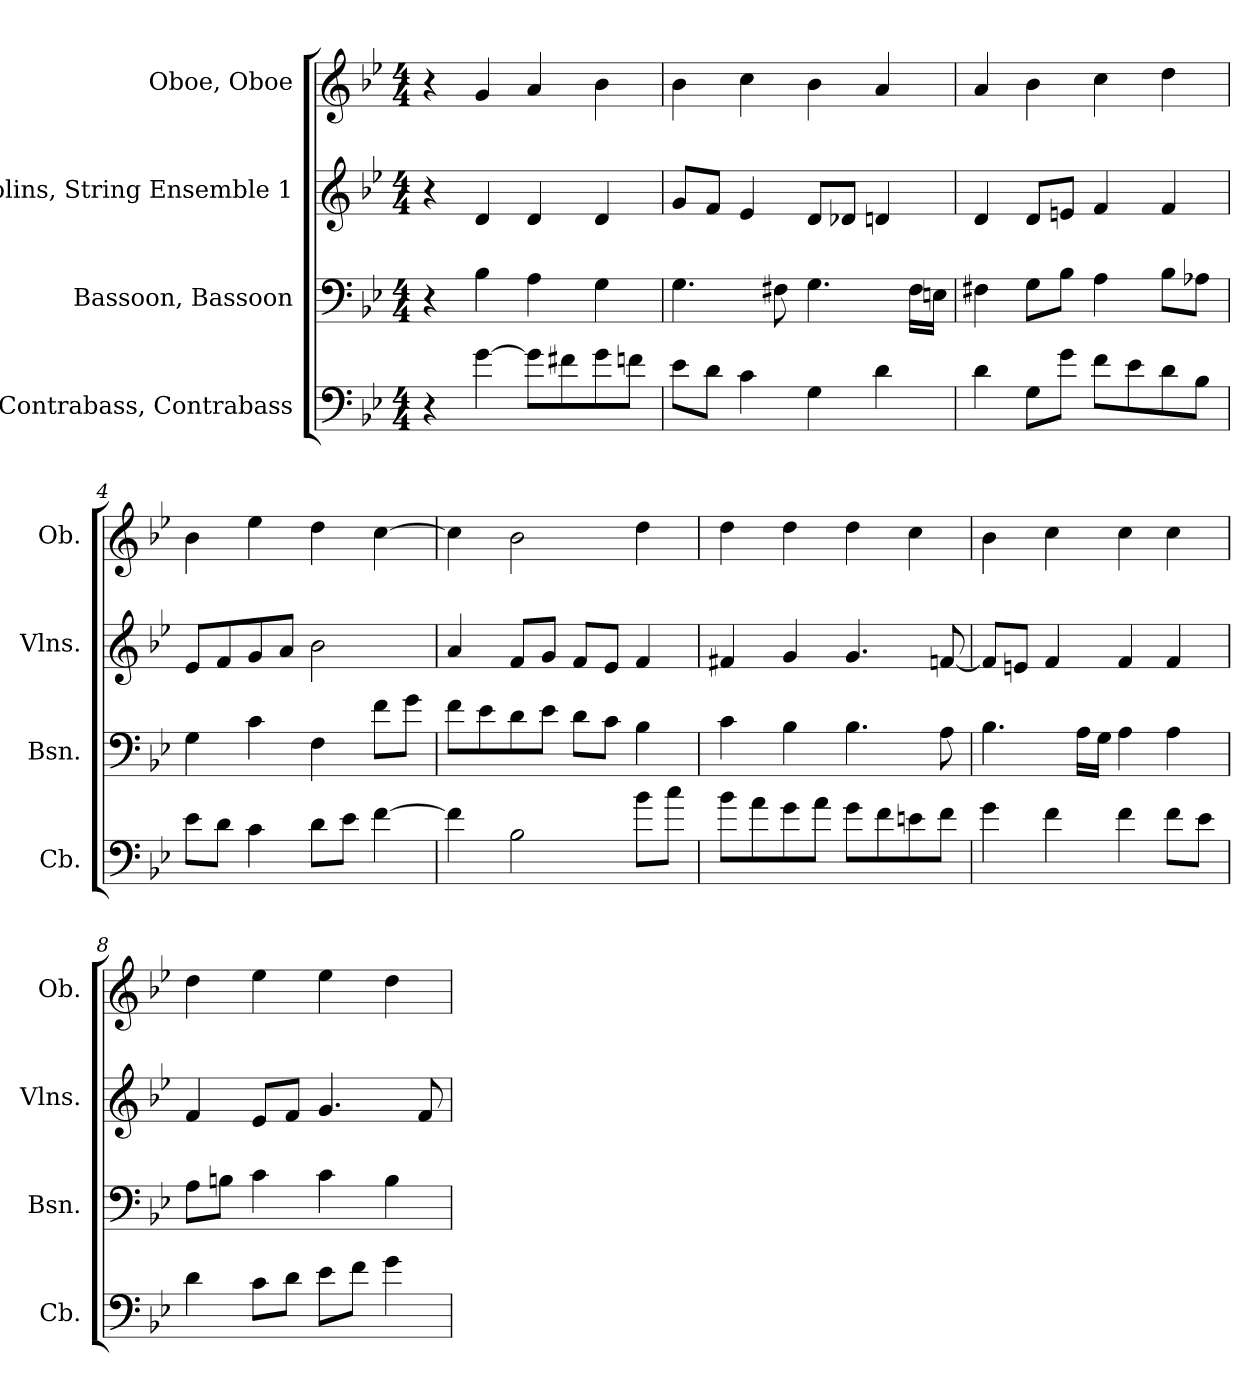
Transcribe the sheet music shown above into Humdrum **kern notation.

**kern	**kern	**kern	**kern
*part4	*part3	*part2	*part1
*staff4	*staff3	*staff2	*staff1
*I"Contrabass, Contrabass	*I"Bassoon, Bassoon	*I"Violins, String Ensemble 1	*I"Oboe, Oboe
*I'Cb.	*I'Bsn.	*I'Vlns.	*I'Ob.
*clefF4	*clefF4	*clefG2	*clefG2
*ITrd7c12	*	*	*
*k[b-e-]	*k[b-e-]	*k[b-e-]	*k[b-e-]
*M4/4	*M4/4	*M4/4	*M4/4
*MM55	*MM55	*MM55	*MM55
=1	=1	=1	=1
4r	4r	4r	4r
[4G\	4B-\	4d/	4g/
8G\L]	4A\	4d/	4a/
8F#X\	.	.	.
8G\	4G\	4d/	4b-\
8Fn\J	.	.	.
=2	=2	=2	=2
8E-\L	4.G\	8g/L	4b-\
8D\J	.	8f/J	.
4C\	.	4e-/	4cc\
.	8F#X\	.	.
4GG\	4.G\	8d/L	4b-\
.	.	8d-X/J	.
4D\	.	4dn/	4a/
.	16F#\LL	.	.
.	16En\JJ	.	.
=3	=3	=3	=3
4D\	4F#X\	4d/	4a/
8GG\L	8G\L	8d/L	4b-\
8G\J	8B-\J	8en/J	.
8F\L	4A\	4f/	4cc\
8E-\	.	.	.
8D\	8B-\L	4f/	4dd\
8BB-\J	8A-X\J	.	.
!!LO:LB:g=z
=4	=4	=4	=4
8E-\L	4G\	8e-/L	4b-\
8D\J	.	8f/	.
4C\	4c\	8g/	4ee-\
.	.	8a/J	.
8D\L	4F\	2b-\	4dd\
8E-\J	.	.	.
[4F\	8f\L	.	[4cc\
.	8g\J	.	.
=5	=5	=5	=5
4F\]	8f\L	4a/	4cc\]
.	8e-\	.	.
2BB-\	8d\	8f/L	2b-\
.	8e-\J	8g/J	.
.	8d\L	8f/L	.
.	8c\J	8e-/J	.
8B-\L	4B-\	4f/	4dd\
8c\J	.	.	.
=6	=6	=6	=6
8B-\L	4c\	4f#X/	4dd\
8A\	.	.	.
8G\	4B-\	4g/	4dd\
8A\J	.	.	.
8G\L	4.B-\	4.g/	4dd\
8F\	.	.	.
8En\	.	.	4cc\
8F\J	8A\	[8fn/	.
=7	=7	=7	=7
4G\	4.B-\	8f/L]	4b-\
.	.	8en/J	.
4F\	.	4f/	4cc\
.	16A\LL	.	.
.	16G\JJ	.	.
4F\	4A\	4f/	4cc\
8F\L	4A\	4f/	4cc\
8E-\J	.	.	.
!!LO:LB:g=z
=8	=8	=8	=8
4D\	8A\L	4f/	4dd\
.	8Bn\J	.	.
8C\L	4c\	8e-/L	4ee-\
8D\J	.	8f/J	.
8E-\L	4c\	4.g/	4ee-\
8F\J	.	.	.
4G\	4B\	.	4dd\
.	.	8f/	.
=	=	=	=
*-	*-	*-	*-
